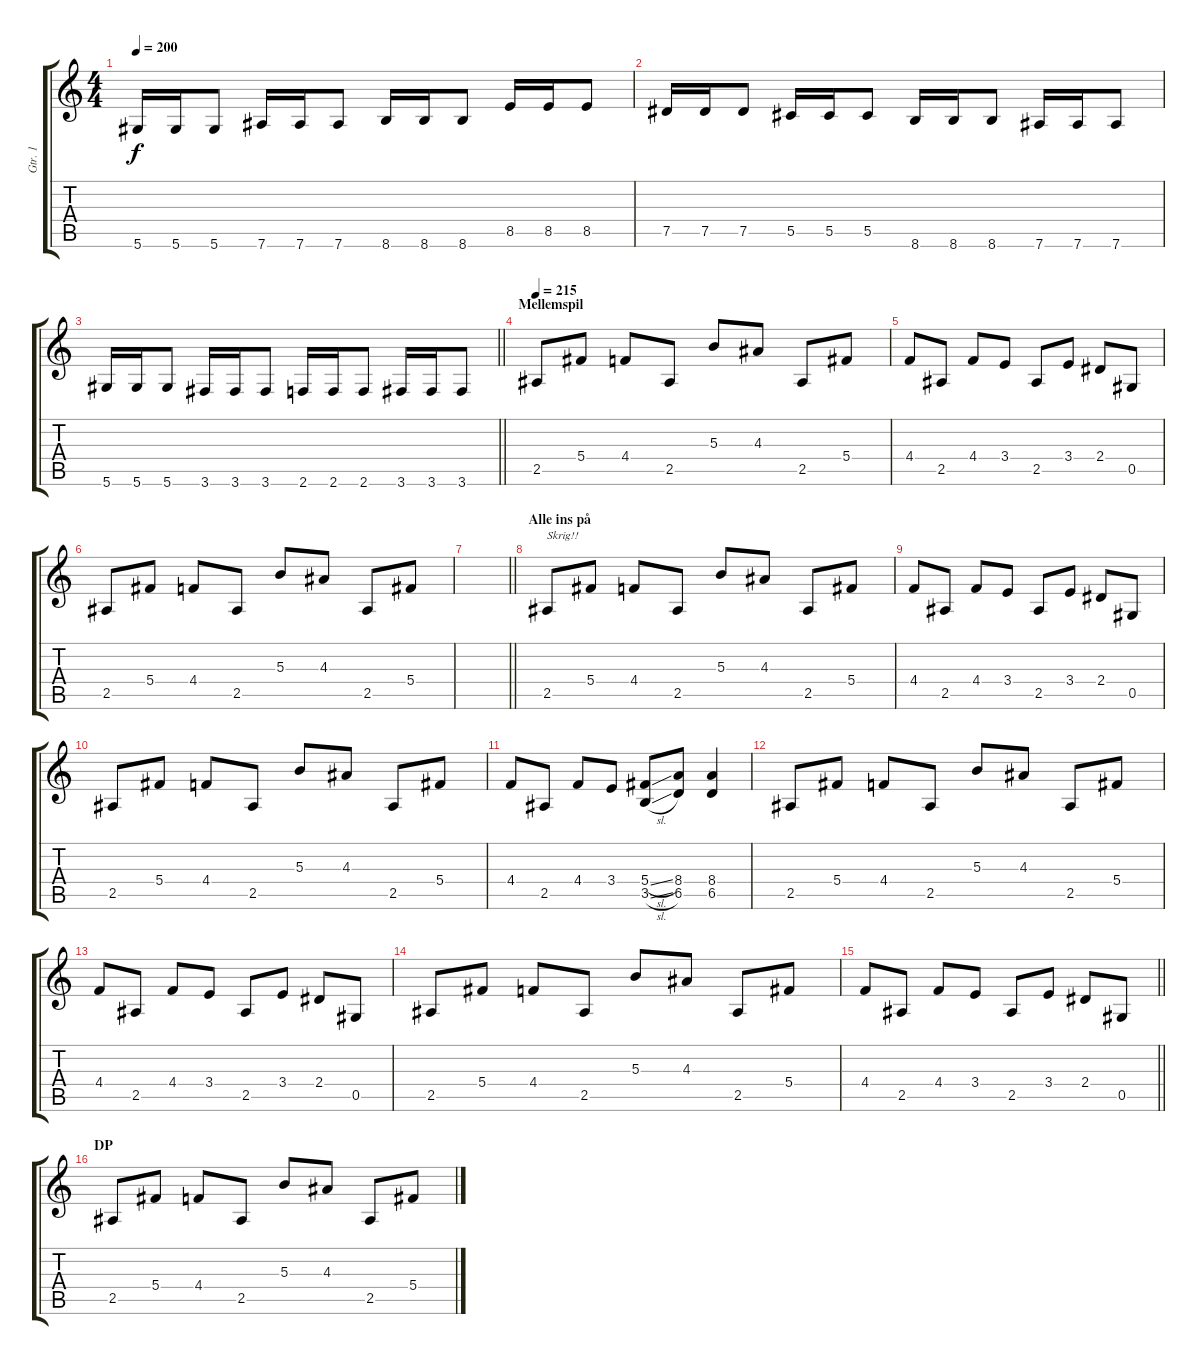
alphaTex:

\track ("Gtr. 1" "Gtr. 1") {instrument distortionguitar}
\staff {score tabs}
\tuning (Eb4 Bb3 Gb3 Db3 Ab2 Eb2) {hide}
\ts (4 4)
\tempo 200
\clef g2
\ks c
5.6.16{dy f} 5.6.16 5.6.8 7.6.16 7.6.16 7.6.8 8.6.16 8.6.16 8.6.8 8.5.16 8.5.16 8.5.8 |
7.5.16 7.5.16 7.5.8 5.5.16 5.5.16 5.5.8 8.6.16 8.6.16 8.6.8 7.6.16 7.6.16 7.6.8 |
\barLineRight lightlight
5.6.16 5.6.16 5.6.8 3.6.16 3.6.16 3.6.8 2.6.16 2.6.16 2.6.8 3.6.16 3.6.16 3.6.8 |
\section ("" "Mellemspil")
\tempo 215
2.5.8 5.4.8 4.4.8 2.5.8 5.3.8 4.3.8 2.5.8 5.4.8 |
4.4.8 2.5.8 4.4.8 3.4.8 2.5.8 3.4.8 2.4.8 0.5.8 |
2.5.8 5.4.8 4.4.8 2.5.8 5.3.8 4.3.8 2.5.8 5.4.8 |
\barLineRight lightlight
|
\section ("" "Alle ins på")
2.5.8{txt "Skrig!!"} 5.4.8 4.4.8 2.5.8 5.3.8 4.3.8 2.5.8 5.4.8 |
4.4.8 2.5.8 4.4.8 3.4.8 2.5.8 3.4.8 2.4.8 0.5.8 |
2.5.8 5.4.8 4.4.8 2.5.8 5.3.8 4.3.8 2.5.8 5.4.8 |
4.4.8 2.5.8 4.4.8 3.4.8 (5.4{sl} 3.5{sl}).8 (8.4 6.5).8 (8.4 6.5).4 |
2.5.8 5.4.8 4.4.8 2.5.8 5.3.8 4.3.8 2.5.8 5.4.8 |
4.4.8 2.5.8 4.4.8 3.4.8 2.5.8 3.4.8 2.4.8 0.5.8 |
2.5.8 5.4.8 4.4.8 2.5.8 5.3.8 4.3.8 2.5.8 5.4.8 |
\barLineRight lightlight
4.4.8 2.5.8 4.4.8 3.4.8 2.5.8 3.4.8 2.4.8 0.5.8 |
\section ("" "DP")
2.5.8 5.4.8 4.4.8 2.5.8 5.3.8 4.3.8 2.5.8 5.4.8
